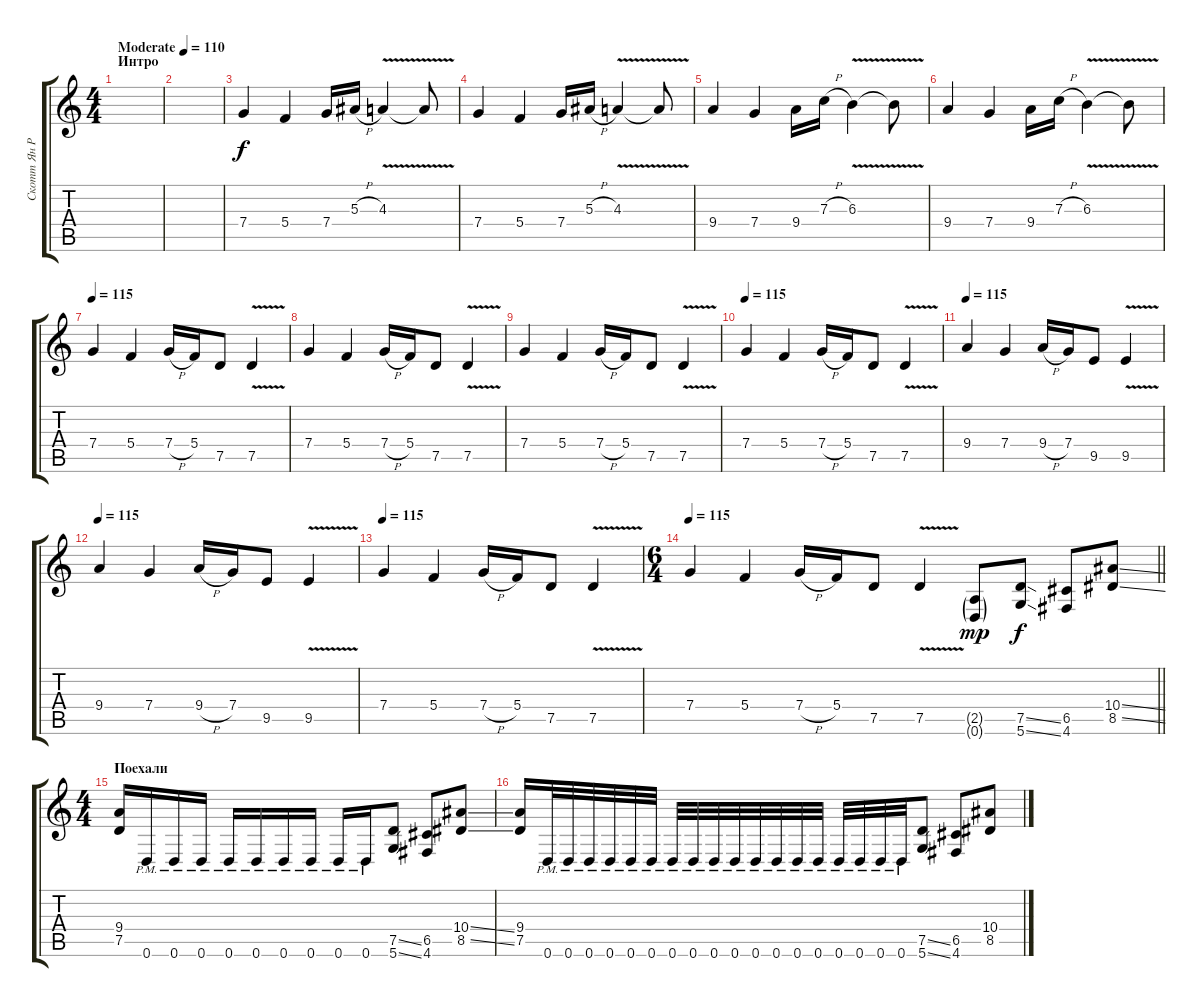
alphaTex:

\track ("Скотт Ян Розенфелд" "Скотт Ян Р") {instrument distortionguitar}
\staff {score tabs}
\tuning (D4 A3 F3 C3 G2 D2) {hide}
\ts (4 4)
\section ("" "Интро")
\tempo (110 "Moderate")
\clef g2
\ks c
|
|
7.4.4 5.4.4 7.4.16 5.3{h}.16 4.3{v}.4 4.3{t}.8 |
7.4.4 5.4.4 7.4.16 5.3{h}.16 4.3{v}.4 4.3{t}.8 |
9.4.4 7.4.4 9.4.16 7.3{h}.16 6.3{v}.4 6.3{t}.8 |
9.4.4 7.4.4 9.4.16 7.3{h}.16 6.3{v}.4 6.3{t}.8 |
\tempo 115
7.4.4 5.4.4 7.4{h}.16 5.4.16 7.5.8 7.5{v}.4 |
7.4.4 5.4.4 7.4{h}.16 5.4.16 7.5.8 7.5{v}.4 |
7.4.4 5.4.4 7.4{h}.16 5.4.16 7.5.8 7.5{v}.4 |
\tempo 115
7.4.4 5.4.4 7.4{h}.16 5.4.16 7.5.8 7.5{v}.4 |
\tempo 115
9.4.4 7.4.4 9.4{h}.16 7.4.16 9.5.8 9.5{v}.4 |
\tempo 115
9.4.4 7.4.4 9.4{h}.16 7.4.16 9.5.8 9.5{v}.4 |
\tempo 115
7.4.4 5.4.4 7.4{h}.16 5.4.16 7.5.8 7.5{v}.4 |
\ts (6 4)
\tempo 115
\barLineRight lightlight
7.4.4 5.4.4 7.4{h}.16 5.4.16 7.5.8 7.5{v}.4 (2.5{g} 0.6{g}).8{dy mp} (7.5{ss} 5.6{ss}).8{dy f} (6.5 4.6).8 (10.4{ss} 8.5{ss}).8 |
\ts (4 4)
\section ("" "Поехали")
(9.4 7.5).16 0.6{pm}.16 0.6{pm}.16 0.6{pm}.16 0.6{pm}.16 0.6{pm}.16 0.6{pm}.16 0.6{pm}.16 0.6{pm}.16 0.6{pm}.16 (7.5{ss} 5.6{ss}).8 (6.5 4.6).8 (10.4{ss} 8.5{ss}).8 |
(9.4 7.5).16 0.6{pm}.32 0.6{pm}.32 0.6{pm}.32 0.6{pm}.32 0.6{pm}.32 0.6{pm}.32 0.6{pm}.32 0.6{pm}.32 0.6{pm}.32 0.6{pm}.32 0.6{pm}.32 0.6{pm}.32 0.6{pm}.32 0.6{pm}.32 0.6{pm}.32 0.6{pm}.32 0.6{pm}.32 0.6{pm}.32 (7.5{ss} 5.6{ss}).8 (6.5 4.6).8 (10.4{ss} 8.5{ss}).8
